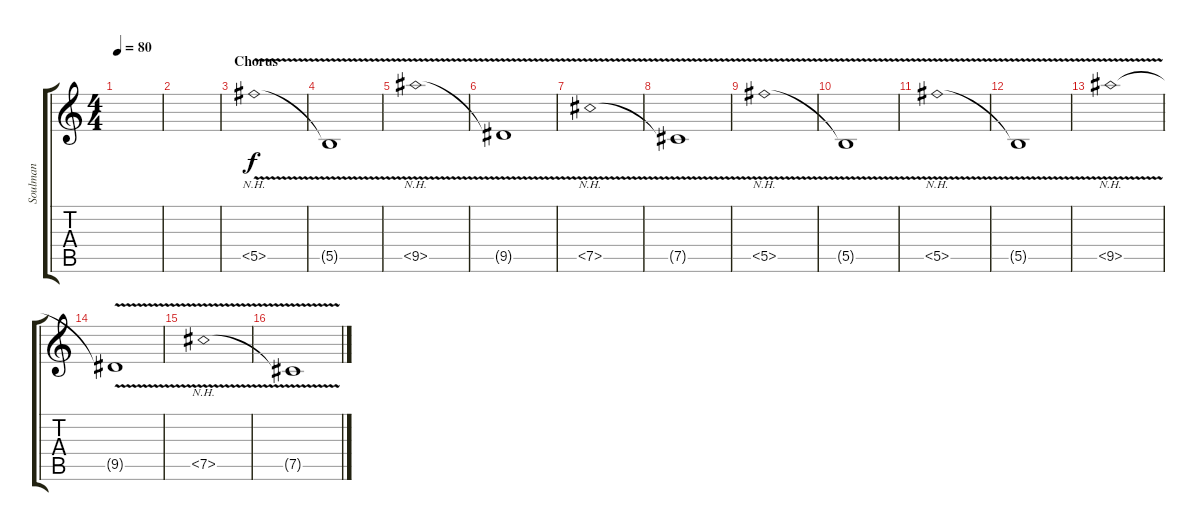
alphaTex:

\track ("Soulman" "Soulman") {instrument distortionguitar}
\staff {score tabs}
\tuning (Db4 Ab3 E3 B2 Gb2 B1) {hide}
\ts (4 4)
\tempo 80
\clef g2
\ks c
|
|
\section ("" "Chorus")
5.5{nh v}.1 |
5.5{t}.1 |
9.5{nh v}.1 |
9.5{t}.1 |
7.5{nh v}.1 |
7.5{t}.1 |
5.5{nh v}.1 |
5.5{t}.1 |
5.5{nh v}.1 |
5.5{t}.1 |
9.5{nh v}.1 |
9.5{t}.1 |
7.5{nh v}.1 |
7.5{t}.1
